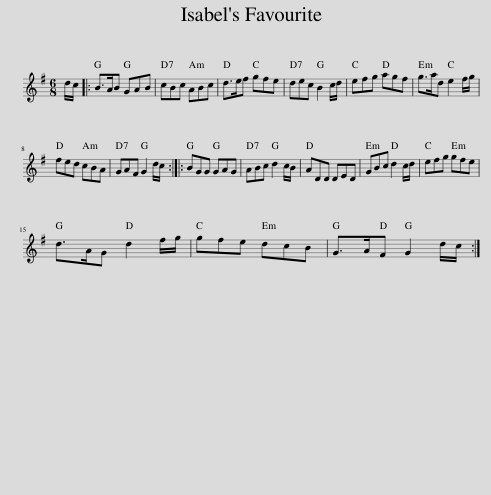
X:1
L:1/8
M:6/8
I:linebreak $
K:G
V:1 treble
V:1
 d/c/ |: B>AB GAB | cBc ABc | d>ef gfe | dec B2 c/d/ | %5
 efg agf | g>ad e2 f/g/ |$ fed cBA | GAF G2 d/c/ :: BGG GAG | %10
 ABc d2 c/B/ | ADD DED | GBc d2 c/d/ | efg gfe |$ d>AG d2 f/g/ | %15
 gfe dcB | G>AF G2 d/c/ :| %17
